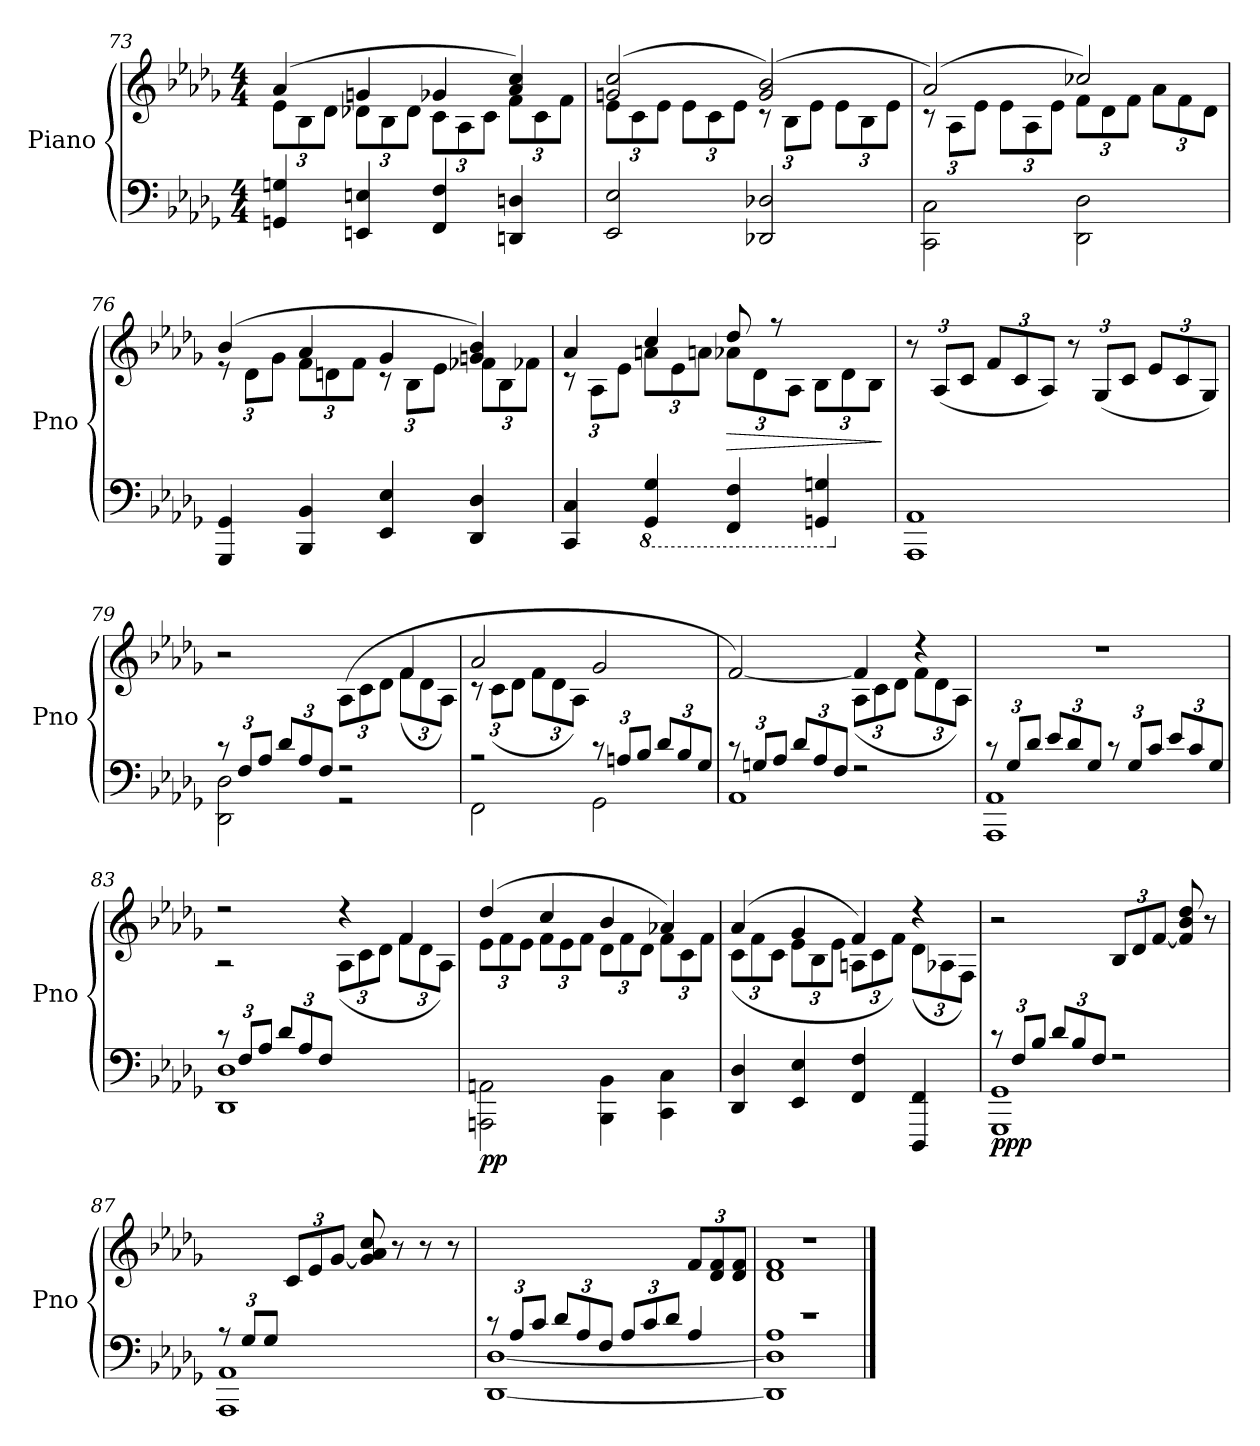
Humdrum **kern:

**kern	**kern	**dynam
*part1	*part1	*part1
*staff2	*staff1	*staff1/2
*I"Piano	*	*
*I'Pno	*	*
*clefF4	*clefG2	*
*k[b-e-a-d-g-]	*k[b-e-a-d-g-]	*
*M4/4	*M4/4	*
=73	=73	=73
*^	*^	*
*	*	*	*Xbrackettup	*
4GGn/ 4Gn/	1ryy	(4a-/	12e-\L	.
.	.	.	12B-\	.
.	.	.	12d-\J	.
4EEn/ 4En/	.	4gn/	12d-X\L	.
.	.	.	12B-\	.
.	.	.	12d-\J	.
4FF/ 4F/	.	4g-X/	12c\L	.
.	.	.	12A-\	.
.	.	.	12c\J	.
4DDn/ 4Dn/	.	4a-/ 4cc/)	12f\L	.
.	.	.	12c\	.
.	.	.	12f\J	.
!!LO:LB:g=z	!!
=74	=74	=74	=74	=74
2EE-/ 2E-/	1ryy	(2gn/ 2cc/	12e-\L	.
.	.	.	12c\	.
.	.	.	12e-\J	.
.	.	.	12e-\L	.
.	.	.	12c\	.
.	.	.	12e-\J	.
2DD-X/ 2D-X/	.	(2g/ 2b-/)	12r	.
.	.	.	12B-\L	.
.	.	.	12e-\J	.
.	.	.	12e-\L	.
.	.	.	12B-\	.
.	.	.	12e-\J	.
=75	=75	=75	=75	=75
2CC\ 2C\	1ryy	(2a-/)	12r	.
.	.	.	12A-\L	.
.	.	.	12e-\J	.
.	.	.	12e-\L	.
.	.	.	12A-\	.
.	.	.	12e-\J	.
2DD-\ 2D-\	.	2cc-X/)	12f\L	.
.	.	.	12d-\	.
.	.	.	12f\J	.
.	.	.	12a-\L	.
.	.	.	12f\	.
.	.	.	12d-\J	.
=76	=76	=76	=76	=76
4GGG-/ 4GG-/	1ryy	(4b-/	12r	.
.	.	.	12d-\L	.
.	.	.	12g-\J	.
4BBB-/ 4BB-/	.	4a-/	12f\L	.
.	.	.	12dn\	.
.	.	.	12f\J	.
4EE-/ 4E-/	.	4g-/	12r	.
.	.	.	12B-\L	.
.	.	.	12e-\J	.
4DD-/ 4D-/	.	4gn/ 4b-/)	12f-X\L	.
.	.	.	12B-\	.
.	.	.	12f-X\J	.
=77	=77	=77	=77	=77
4CC/ 4C/	1ryy	4a-/	12r	.
.	.	.	12A-\L	.
.	.	.	12e-\J	.
*8ba	*	*	*	*
4GGG-/ 4GG-/	.	4cc/	12an\L	.
.	.	.	12e-\	.
.	.	.	12an\J	.
!	!	!	!	!LO:HP:b
4FFF/ 4FF/	.	8dd-/	12a-X\L	>
.	.	.	12d-\	.
.	.	8r	.	.
.	.	.	12A-\J	.
4GGGn/ 4GGn/	.	4ryy	12B-\L	.
.	.	.	12d-\	.
.	.	.	12B-\J	.
*v	*v	*	*	*
*	*v	*v	*
.	.	]
=78	=78	=78
*X8ba	*	*
*^	*	*
1AAA- 1AA-	1ryy	12r	.
.	.	(12A-/L	.
.	.	12c/J	.
.	.	12f/L	.
.	.	12c/	.
.	.	12A-/J)	.
.	.	12r	.
.	.	(12G-/L	.
.	.	12c/J	.
.	.	12e-/L	.
.	.	12c/	.
.	.	12G-/J)	.
!!LO:PB:g=z
=79	=79	=79	=79
*Xbrackettup	*	*	*
*	*	*^	*
12r	2DD-\ 2D-\	2r	2ryy	.
12F/L	.	.	.	.
12A-/J	.	.	.	.
12d-/L	.	.	.	.
12A-/	.	.	.	.
12F/J	.	.	.	.
2r	2r	4ryy	(12A-\L	.
.	.	.	12c\	.
.	.	.	12d-\J	.
.	.	4f/	(12f\L	.
.	.	.	12d-\	.
.	.	.	12A-\J)	.
=80	=80	=80	=80	=80
2r	2FF\	2a-/	12r	.
.	.	.	(12c\L	.
.	.	.	12d-\J	.
.	.	.	12f\L	.
.	.	.	12d-\	.
.	.	.	12A-\J)	.
12r	2GG-\	2g-/	2ryy	.
12An/L	.	.	.	.
12B-/J	.	.	.	.
12d-/L	.	.	.	.
12B-/	.	.	.	.
12G-/J	.	.	.	.
=81	=81	=81	=81	=81
12r	1AA-	[2f/)	2ryy	.
12Gn/L	.	.	.	.
12A-/J	.	.	.	.
12d-/L	.	.	.	.
12A-/	.	.	.	.
12F/J	.	.	.	.
2r	.	4f/]	(12A-\L	.
.	.	.	12c\	.
.	.	.	12d-\J	.
.	.	4r	12f\L	.
.	.	.	12d-\	.
.	.	.	12A-\J)	.
*	*	*v	*v	*
=82	=82	=82	=82
12r	1AAA- 1AA-	1r	.
12G-/L	.	.	.
12d-/J	.	.	.
12e-/L	.	.	.
12d-/	.	.	.
12G-/J	.	.	.
12r	.	.	.
12G-/L	.	.	.
12c/J	.	.	.
12e-/L	.	.	.
12c/	.	.	.
12G-/J	.	.	.
=83	=83	=83	=83
*	*	*^	*
12r	1DD- 1D-	2r	2r	.
12F/L	.	.	.	.
12A-/J	.	.	.	.
12d-/L	.	.	.	.
12A-/	.	.	.	.
12F/J	.	.	.	.
2ryy	.	4r	(12A-\L	.
.	.	.	12c\	.
.	.	.	12d-\J	.
.	.	4f/	12f\L	.
.	.	.	12d-\	.
.	.	.	12A-\J)	.
!!LO:LB:g=z	!!
=84	=84	=84	=84	=84
!	!	!	!	!LO:DY:b=2
1ryy	2AAAn\ 2AAn\	(4dd-/	12e-\L	pp
.	.	.	12f\	.
.	.	.	12e-\J	.
.	.	4cc/	12f\L	.
.	.	.	12e-\	.
.	.	.	12f\J	.
.	4BBB-\ 4BB-\	4b-/	12d-\L	.
.	.	.	12f\	.
.	.	.	12d-\J	.
.	4CC\ 4C\	4a-X/)	12f\L	.
.	.	.	12c\	.
.	.	.	12f\J	.
=85	=85	=85	=85	=85
4DD-/ 4D-/	1ryy	(4a-/	(12c\L	.
.	.	.	12f\	.
.	.	.	12c\J	.
4EE-/ 4E-/	.	4g-/	12e-\L	.
.	.	.	12B-\	.
.	.	.	12e-\J	.
4FF/ 4F/	.	4f/)	12An\L	.
.	.	.	12c\	.
.	.	.	12f\J)	.
4DDD-/ 4FF/	.	4r	(12d-\L	.
.	.	.	12A-X\	.
.	.	.	12F\J)	.
=86	=86	=86	=86	=86
!	!	!LO:TX:a:t=Poco rall.	!	!
!	!	!	!	!LO:DY:b=2
*	*	*v	*v	*
12r	1GGG- 1GG-	2r	ppp
12F/L	.	.	.
12B-/J	.	.	.
12d-/L	.	.	.
12B-/	.	.	.
12F/J	.	.	.
2r	.	12B-/L	.
.	.	12d-/	.
.	.	[12f/J	.
.	.	8f/] 8b-/ 8dd-/	.
.	.	8r	.
=87	=87	=87	=87
12r	1AAA- 1AA-	4ryy	.
12G-/L	.	.	.
12G-/J	.	.	.
4ryy	.	12c/L	.
.	.	12e-/	.
.	.	[12g-/J	.
2ryy	.	(8g-/] 8a-/ 8cc/	.
.	.	8r	.
.	.	8r	.
.	.	8r	.
=88	=88	=88	=88
12r	[1DD- [1D-	2ryy	.
12A-/L	.	.	.
12c/J	.	.	.
12d-/L	.	.	.
12A-/	.	.	.
12F/J	.	.	.
12A-/L	.	4ryy	.
12c/	.	.	.
12d-/J	.	.	.
4A-/	.	12f/L	.
.	.	12d-/ 12f/	.
.	.	12d-/ 12f/J	.
=89	=89	=89	=89
*	*	*^	*
1r	1DD-] 1D-] 1A-	1r	1d- 1f	.
*v	*v	*	*	*
*	*v	*v	*
==	==	==
*-	*-	*-
